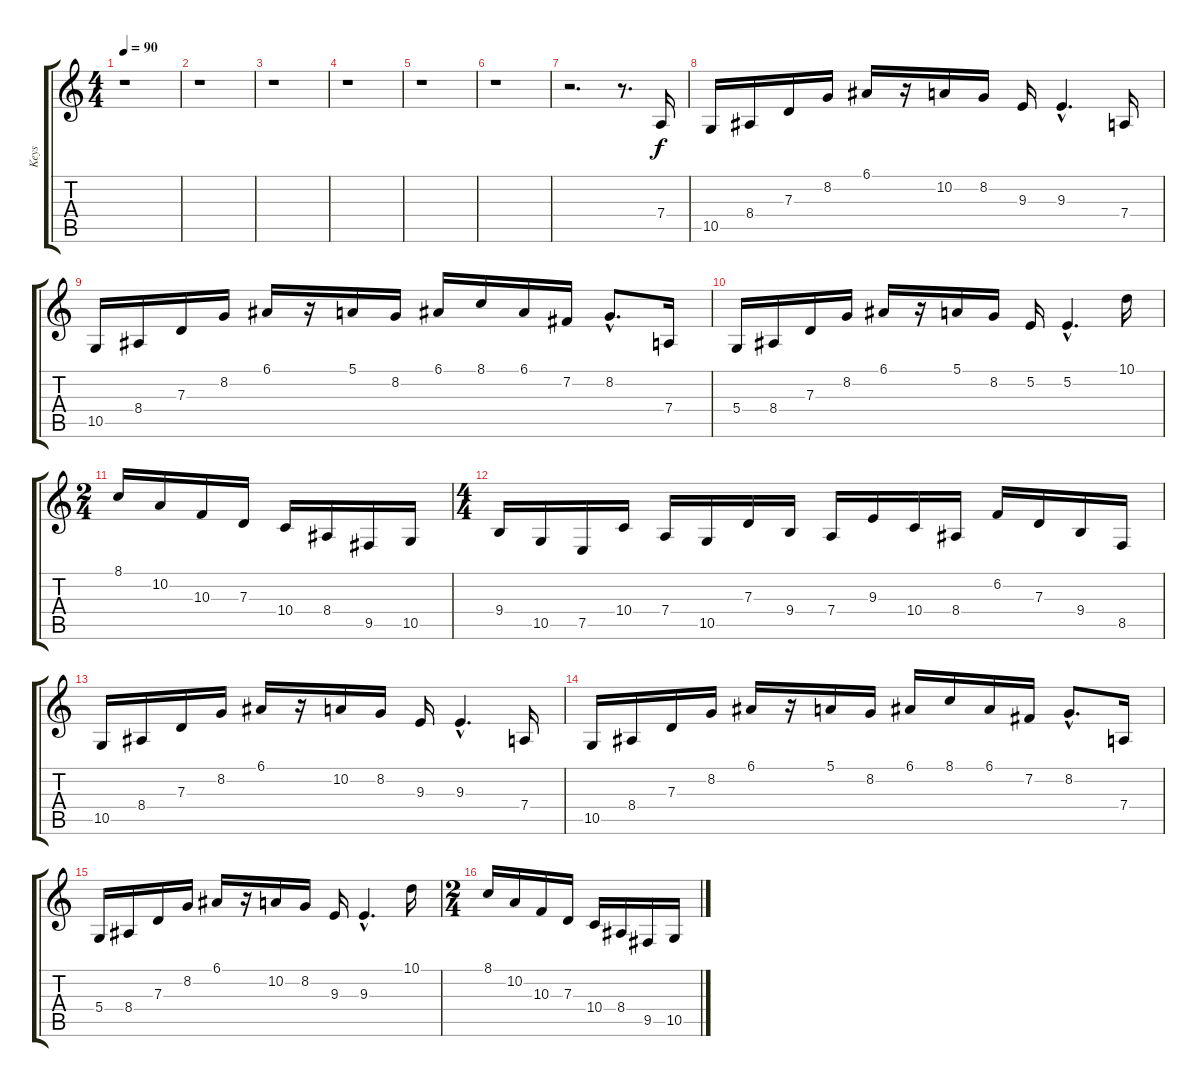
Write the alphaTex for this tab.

\track ("Keys" "Keys") {instrument electricpiano1}
\staff {score tabs}
\tuning (E4 B3 G3 D3 A2 E2) {hide}
\ts (4 4)
\tempo 90
\clef g2
\ks c
r.1{dy f} |
r.1 |
r.1 |
r.1 |
r.1 |
r.1 |
r.2{d} r.8{d} 7.4.16 |
10.5.16 8.4.16 7.3.16 8.2.16 6.1.16 r.16 10.2.16 8.2.16 9.3.16 9.3{hac}.4{d} 7.4.16 |
10.5.16 8.4.16 7.3.16 8.2.16 6.1.16 r.16 5.1.16 8.2.16 6.1.16 8.1.16 6.1.16 7.2.16 8.2{hac}.8{d} 7.4.16 |
5.4.16 8.4.16 7.3.16 8.2.16 6.1.16 r.16 5.1.16 8.2.16 5.2.16 5.2{hac}.4{d} 10.1.16 |
\ts (2 4)
8.1.16 10.2.16 10.3.16 7.3.16 10.4.16 8.4.16 9.5.16 10.5.16 |
\ts (4 4)
9.4.16 10.5.16 7.5.16 10.4.16 7.4.16 10.5.16 7.3.16 9.4.16 7.4.16 9.3.16 10.4.16 8.4.16 6.2.16 7.3.16 9.4.16 8.5.16 |
10.5.16 8.4.16 7.3.16 8.2.16 6.1.16 r.16 10.2.16 8.2.16 9.3.16 9.3{hac}.4{d} 7.4.16 |
10.5.16 8.4.16 7.3.16 8.2.16 6.1.16 r.16 5.1.16 8.2.16 6.1.16 8.1.16 6.1.16 7.2.16 8.2{hac}.8{d} 7.4.16 |
5.4.16 8.4.16 7.3.16 8.2.16 6.1.16 r.16 10.2.16 8.2.16 9.3.16 9.3{hac}.4{d} 10.1.16 |
\ts (2 4)
8.1.16 10.2.16 10.3.16 7.3.16 10.4.16 8.4.16 9.5.16 10.5.16
